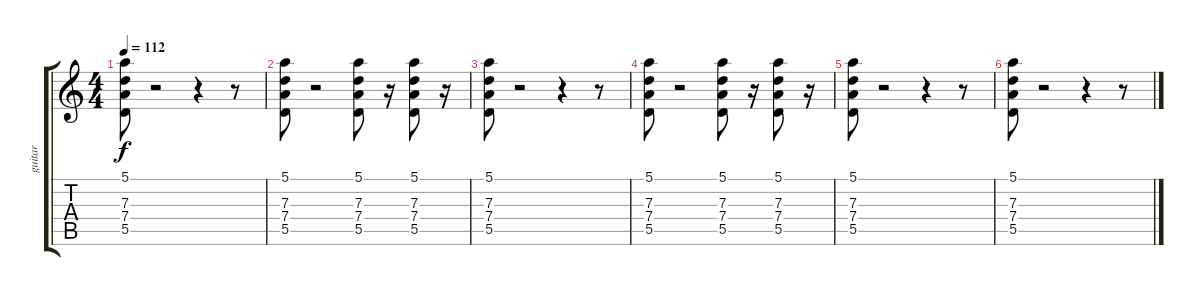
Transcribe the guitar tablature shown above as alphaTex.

\track ("guitar" "guitar") {instrument distortionguitar}
\staff {score tabs}
\tuning (E4 B3 G3 D3 A2 E2) {hide}
\ts (4 4)
\tempo 112
\clef g2
\ks c
(5.1 7.3 7.4 5.5).8{dy f} r.2 r.4 r.8 |
(5.1 7.3 7.4 5.5).8 r.2 (5.1 7.3 7.4 5.5).8 r.16 (5.1 7.3 7.4 5.5).8 r.16 |
(5.1 7.3 7.4 5.5).8 r.2 r.4 r.8 |
(5.1 7.3 7.4 5.5).8 r.2 (5.1 7.3 7.4 5.5).8 r.16 (5.1 7.3 7.4 5.5).8 r.16 |
(5.1 7.3 7.4 5.5).8 r.2 r.4 r.8 |
(5.1 7.3 7.4 5.5).8 r.2 r.4 r.8
